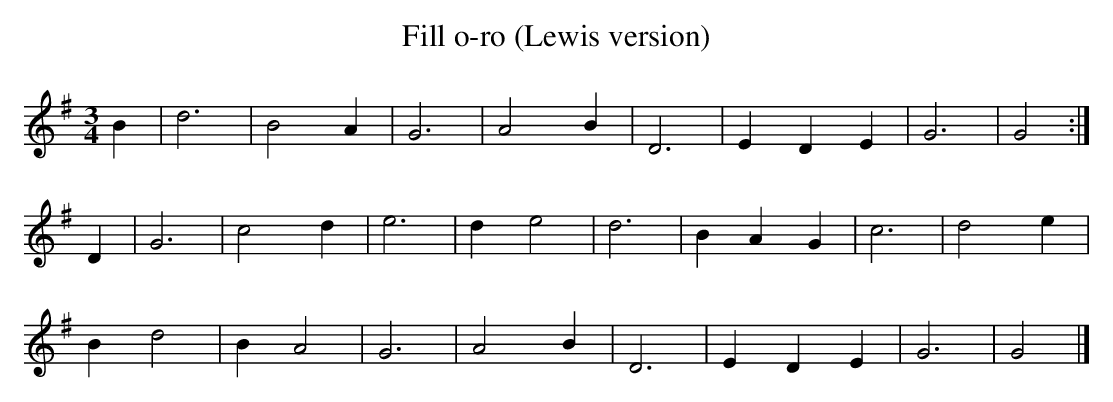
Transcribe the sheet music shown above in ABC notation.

X:1
T:Fill o-ro (Lewis version)
L:1/4
M:3/4
K:G
B | d3  | B2A | G3 | A2B | D3 | EDE | G3 | G2 :|
D | G3  | c2d | e3 | de2 | d3 | BAG | c3 | d2e |
    Bd2 | BA2 | G3 | A2B | D3 | EDE | G3 | G2 |]
